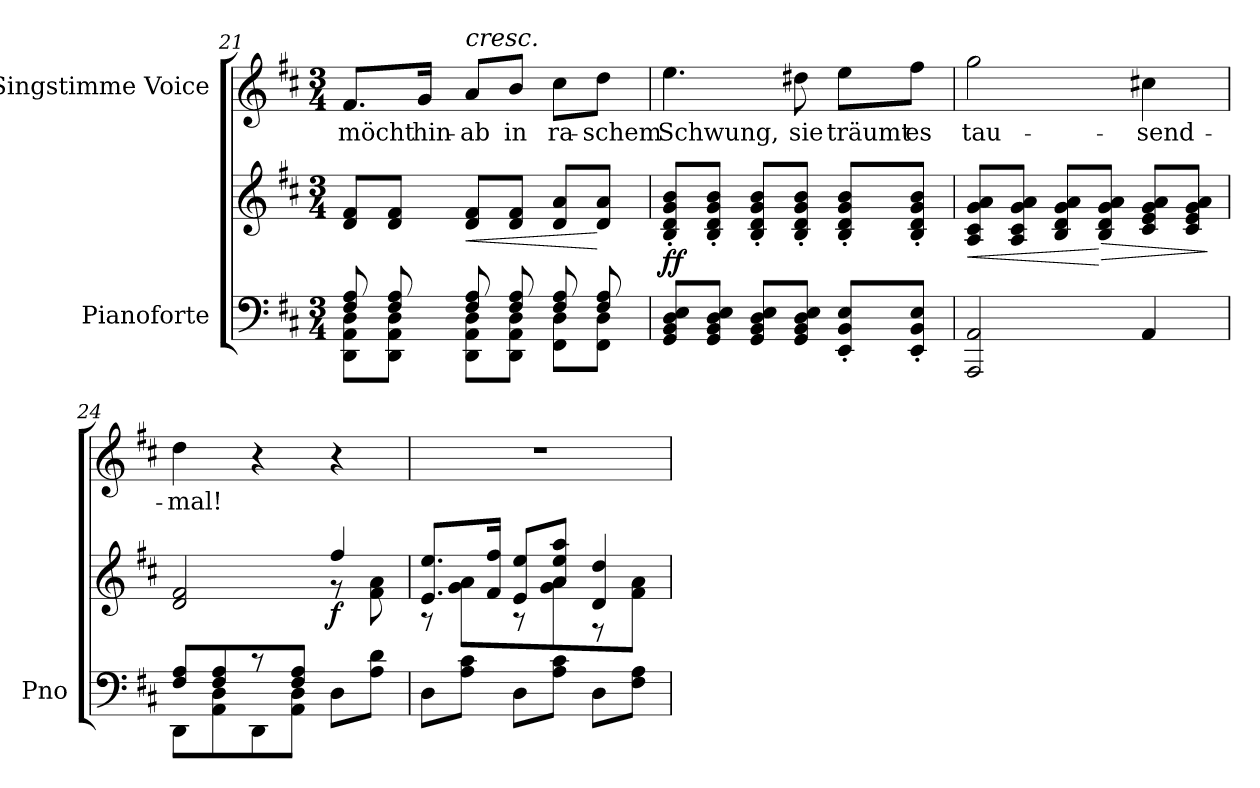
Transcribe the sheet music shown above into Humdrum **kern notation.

**kern	**kern	**dynam	**kern	**text
*part2	*part2	*part2	*part1	*part1
*staff3	*staff2	*staff2/3	*staff1	*staff1
*I"Pianoforte	*	*	*I"Singstimme Voice	*
*I'Pno	*	*	*	*
*clefF4	*clefG2	*	*clefG2	*
*k[f#c#]	*k[f#c#]	*	*k[f#c#]	*
*M3/4	*M3/4	*	*M3/4	*
=21	=21	=21	=21	=21
*^	*	*	*	*
!	!	!	!	!	!LO:LY:b
8F#/ 8A/	8DD\ 8AA\ 8D\L	8d/ 8f#/L	.	8.f#/L	möcht
8F#/ 8A/	8DD\ 8AA\ 8D\J	8d/ 8f#/J	.	.	.
!	!	!	!	!	!LO:LY:b
.	.	.	.	16g/Jk	hin-
!	!	!	!	!LO:TX:a:i:t=cresc.	!
!	!	!	!LO:HP:b	!	!LO:LY:b
8F#/ 8A/	8DD\ 8AA\ 8D\L	8d/ 8f#/L	<	8a/L	-ab
!	!	!	!	!	!LO:LY:b
8F#/ 8A/	8DD\ 8AA\ 8D\J	8d/ 8f#/J	.	8b/J	in
!	!	!	!	!	!LO:LY:b
8F#/ 8A/	8FF#\ 8D\L	8d/ 8a/L	.	8cc#\L	ra-
!	!	!	!	!	!LO:LY:b
8F#/ 8A/	8FF#\ 8D\J	8d/ 8a/J	[	8dd\J	-schem
=22	=22	=22	=22	=22	=22
!	!	!	!LO:DY:b	!	!LO:LY:b
*v	*v	*	*	*	*
8GG/ 8BB/ 8D/ 8E/L	8B/' 8d/' 8g/' 8b/'L	ff	4.ee\	Schwung,
8GG/ 8BB/ 8D/ 8E/J	8B/' 8d/' 8g/' 8b/'J	.	.	.
8GG/ 8BB/ 8D/ 8E/L	8B/' 8d/' 8g/' 8b/'L	.	.	.
!	!	!	!	!LO:LY:b
8GG/ 8BB/ 8D/ 8E/J	8B/' 8d/' 8g/' 8b/'J	.	8dd#X\	sie
!	!	!	!	!LO:LY:b
8EE/' 8BB/' 8E/'L	8B/' 8d/' 8g/' 8b/'L	.	8ee\L	träumt
!	!	!	!	!LO:LY:b
8EE/' 8BB/' 8E/'J	8B/' 8d/' 8g/' 8b/'J	.	8ff#\J	es
=23	=23	=23	=23	=23
!	!	!LO:HP:b	!	!LO:LY:b
2AAA/ 2AA/	8A/ 8c#/ 8g/ 8a/L	<	2gg\	tau-
.	8A/ 8c#/ 8g/ 8a/J	.	.	.
.	8B/ 8d/ 8g/ 8a/L	.	.	.
!	!	!LO:HP:n=1:b	!	!
.	8B/ 8d/ 8g/ 8a/J	[ >	.	.
!	!	!	!	!LO:LY:b
4AA/	8c#/ 8e/ 8g/ 8a/L	.	4cc#X\	-send-
.	8c#/ 8e/ 8g/ 8a/J	.	.	.
.	.	]	.	.
=24	=24	=24	=24	=24
*^	*^	*	*	*
!	!	!	!	!	!	!LO:LY:b
8F#/ 8A/L	8DD\L	2d/ 2f#/	2ryy	.	4dd\	-mal!
8F#/ 8A/	8AA\ 8D\	.	.	.	.	.
8r	8DD\	.	.	.	4r	.
8F#/ 8A/J	8AA\ 8D\J	.	.	.	.	.
!	!	!	!	!LO:DY:b	!	!
8D\L	4ryy	4ff#/	8r	f	4r	.
8A\ 8d\J	.	.	8f#\ 8a\	.	.	.
*v	*v	*	*	*	*	*
!!LO:LB:g=z
=25	=25	=25	=25	=25	=25
8D\L	8.e/ 8.ee/L	8r	.	2.r	.
8A\ 8c#\J	.	8g\ 8a\L	.	.	.
.	16f#/ 16ff#/Jk	.	.	.	.
8D\L	8e/ 8ee/L	8r	.	.	.
8A\ 8c#\J	8a/ 8ee/ 8aa/J	8g\ 8a\	.	.	.
8D\L	4d/ 4dd/	8r	.	.	.
8F#\ 8A\J	.	8f#\ 8a\J	.	.	.
*	*v	*v	*	*	*
=	=	=	=	=
*-	*-	*-	*-	*-
